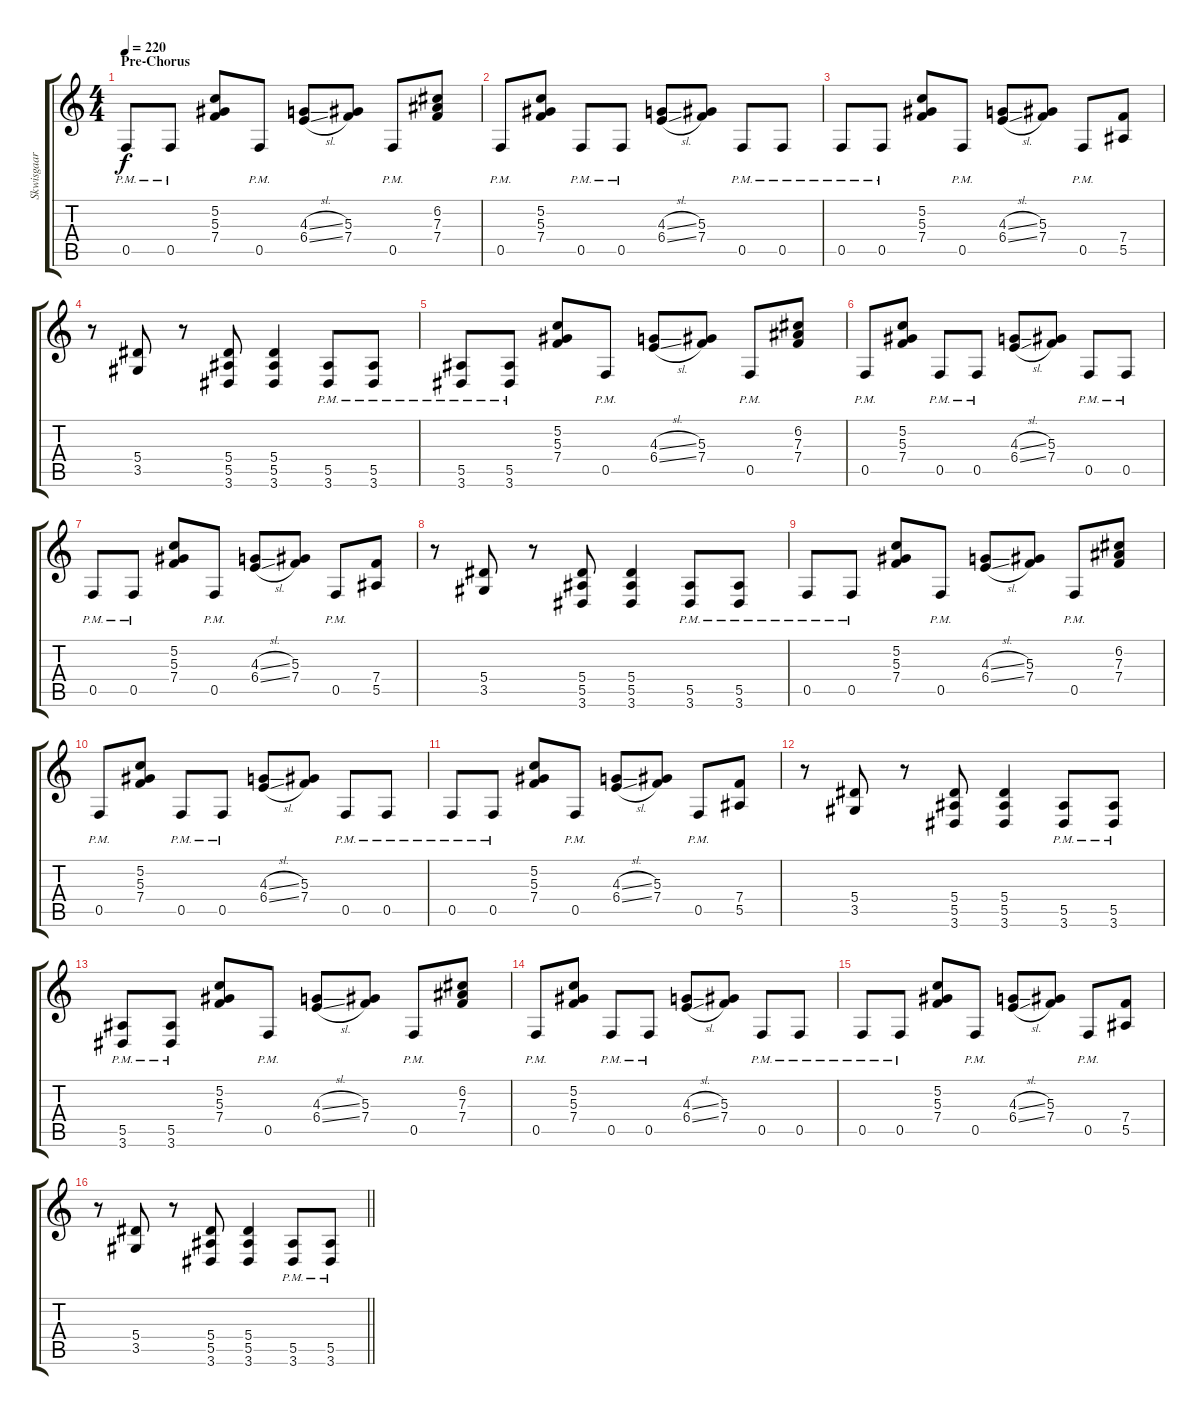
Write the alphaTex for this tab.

\track ("Skwisgaar Skwigelf (Lead Guitar)" "Skwisgaar ") {instrument distortionguitar}
\staff {score tabs}
\tuning (C4 G3 Eb3 Bb2 F2 C2) {hide}
\ts (4 4)
\section ("" "Pre-Chorus")
\tempo 220
\clef g2
\ks c
0.5{pm}.8{dy f} 0.5{pm}.8 (5.2 5.3 7.4).8 0.5{pm}.8 (4.3{sl} 6.4{sl}).8 (5.3 7.4).8 0.5{pm}.8 (6.2 7.3 7.4).8 |
0.5{pm}.8 (5.2 5.3 7.4).8 0.5{pm}.8 0.5{pm}.8 (4.3{sl} 6.4{sl}).8 (5.3 7.4).8 0.5{pm}.8 0.5{pm}.8 |
0.5{pm}.8 0.5{pm}.8 (5.2 5.3 7.4).8 0.5{pm}.8 (4.3{sl} 6.4{sl}).8 (5.3 7.4).8 0.5{pm}.8 (7.4 5.5).8 |
r.8 (5.4 3.5).8 r.8 (5.4 5.5 3.6).8 (5.4 5.5 3.6).4 (5.5{pm} 3.6{pm}).8 (5.5{pm} 3.6{pm}).8 |
(5.5{pm} 3.6{pm}).8 (5.5{pm} 3.6{pm}).8 (5.2 5.3 7.4).8 0.5{pm}.8 (4.3{sl} 6.4{sl}).8 (5.3 7.4).8 0.5{pm}.8 (6.2 7.3 7.4).8 |
0.5{pm}.8 (5.2 5.3 7.4).8 0.5{pm}.8 0.5{pm}.8 (4.3{sl} 6.4{sl}).8 (5.3 7.4).8 0.5{pm}.8 0.5{pm}.8 |
0.5{pm}.8 0.5{pm}.8 (5.2 5.3 7.4).8 0.5{pm}.8 (4.3{sl} 6.4{sl}).8 (5.3 7.4).8 0.5{pm}.8 (7.4 5.5).8 |
r.8 (5.4 3.5).8 r.8 (5.4 5.5 3.6).8 (5.4 5.5 3.6).4 (5.5{pm} 3.6{pm}).8 (5.5{pm} 3.6{pm}).8 |
0.5{pm}.8 0.5{pm}.8 (5.2 5.3 7.4).8 0.5{pm}.8 (4.3{sl} 6.4{sl}).8 (5.3 7.4).8 0.5{pm}.8 (6.2 7.3 7.4).8 |
0.5{pm}.8 (5.2 5.3 7.4).8 0.5{pm}.8 0.5{pm}.8 (4.3{sl} 6.4{sl}).8 (5.3 7.4).8 0.5{pm}.8 0.5{pm}.8 |
0.5{pm}.8 0.5{pm}.8 (5.2 5.3 7.4).8 0.5{pm}.8 (4.3{sl} 6.4{sl}).8 (5.3 7.4).8 0.5{pm}.8 (7.4 5.5).8 |
r.8 (5.4 3.5).8 r.8 (5.4 5.5 3.6).8 (5.4 5.5 3.6).4 (5.5{pm} 3.6{pm}).8 (5.5{pm} 3.6{pm}).8 |
(5.5{pm} 3.6{pm}).8 (5.5{pm} 3.6{pm}).8 (5.2 5.3 7.4).8 0.5{pm}.8 (4.3{sl} 6.4{sl}).8 (5.3 7.4).8 0.5{pm}.8 (6.2 7.3 7.4).8 |
0.5{pm}.8 (5.2 5.3 7.4).8 0.5{pm}.8 0.5{pm}.8 (4.3{sl} 6.4{sl}).8 (5.3 7.4).8 0.5{pm}.8 0.5{pm}.8 |
0.5{pm}.8 0.5{pm}.8 (5.2 5.3 7.4).8 0.5{pm}.8 (4.3{sl} 6.4{sl}).8 (5.3 7.4).8 0.5{pm}.8 (7.4 5.5).8 |
\barLineRight lightlight
r.8 (5.4 3.5).8 r.8 (5.4 5.5 3.6).8 (5.4 5.5 3.6).4 (5.5{pm} 3.6{pm}).8 (5.5{pm} 3.6{pm}).8
